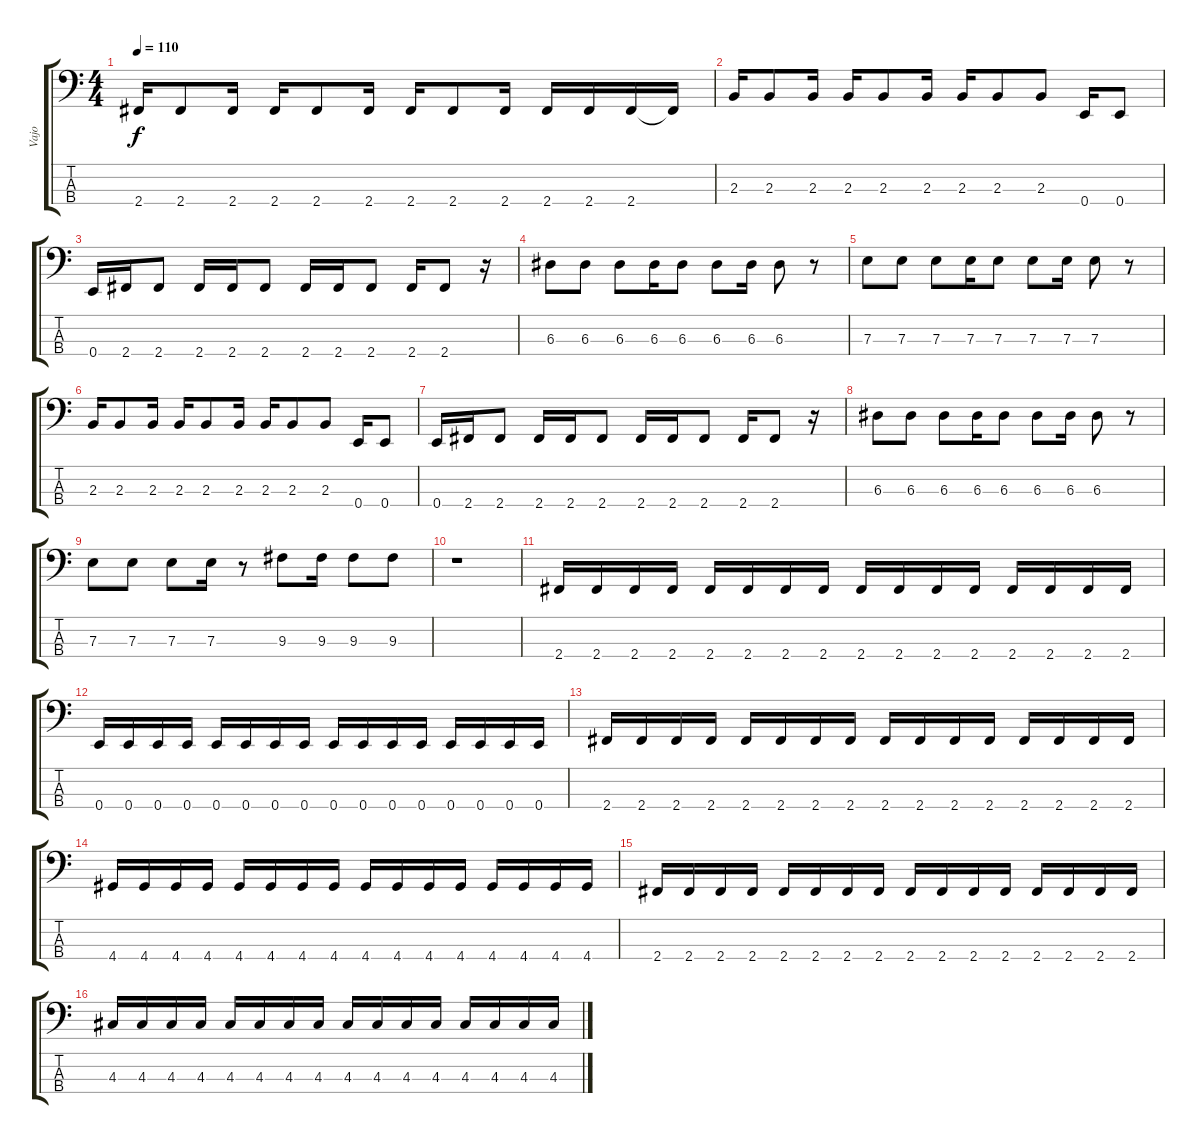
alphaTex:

\track ("Vajo" "Vajo") {instrument electricbasspick}
\staff {score tabs}
\tuning (G2 D2 A1 E1) {hide}
\ts (4 4)
\tempo 110
\clef f4
\ks c
2.4.16{dy f} 2.4.8 2.4.16 2.4.16 2.4.8 2.4.16 2.4.16 2.4.8 2.4.16 2.4.16 2.4.16 2.4.16 2.4{t}.16 |
2.3.16 2.3.8 2.3.16 2.3.16 2.3.8 2.3.16 2.3.16 2.3.8 2.3.8 0.4.16 0.4.8 |
0.4.16 2.4.16 2.4.8 2.4.16 2.4.16 2.4.8 2.4.16 2.4.16 2.4.8 2.4.16 2.4.8 r.16 |
6.3.8 6.3.8 6.3.8 6.3.16 6.3.8 6.3.8 6.3.16 6.3.8 r.8 |
7.3.8 7.3.8 7.3.8 7.3.16 7.3.8 7.3.8 7.3.16 7.3.8 r.8 |
2.3.16 2.3.8 2.3.16 2.3.16 2.3.8 2.3.16 2.3.16 2.3.8 2.3.8 0.4.16 0.4.8 |
0.4.16 2.4.16 2.4.8 2.4.16 2.4.16 2.4.8 2.4.16 2.4.16 2.4.8 2.4.16 2.4.8 r.16 |
6.3.8 6.3.8 6.3.8 6.3.16 6.3.8 6.3.8 6.3.16 6.3.8 r.8 |
7.3.8 7.3.8 7.3.8 7.3.16 r.8 9.3.8 9.3.16 9.3.8 9.3.8 |
r.1 |
2.4.16 2.4.16 2.4.16 2.4.16 2.4.16 2.4.16 2.4.16 2.4.16 2.4.16 2.4.16 2.4.16 2.4.16 2.4.16 2.4.16 2.4.16 2.4.16 |
0.4.16 0.4.16 0.4.16 0.4.16 0.4.16 0.4.16 0.4.16 0.4.16 0.4.16 0.4.16 0.4.16 0.4.16 0.4.16 0.4.16 0.4.16 0.4.16 |
2.4.16 2.4.16 2.4.16 2.4.16 2.4.16 2.4.16 2.4.16 2.4.16 2.4.16 2.4.16 2.4.16 2.4.16 2.4.16 2.4.16 2.4.16 2.4.16 |
4.4.16 4.4.16 4.4.16 4.4.16 4.4.16 4.4.16 4.4.16 4.4.16 4.4.16 4.4.16 4.4.16 4.4.16 4.4.16 4.4.16 4.4.16 4.4.16 |
2.4.16 2.4.16 2.4.16 2.4.16 2.4.16 2.4.16 2.4.16 2.4.16 2.4.16 2.4.16 2.4.16 2.4.16 2.4.16 2.4.16 2.4.16 2.4.16 |
4.3.16 4.3.16 4.3.16 4.3.16 4.3.16 4.3.16 4.3.16 4.3.16 4.3.16 4.3.16 4.3.16 4.3.16 4.3.16 4.3.16 4.3.16 4.3.16
